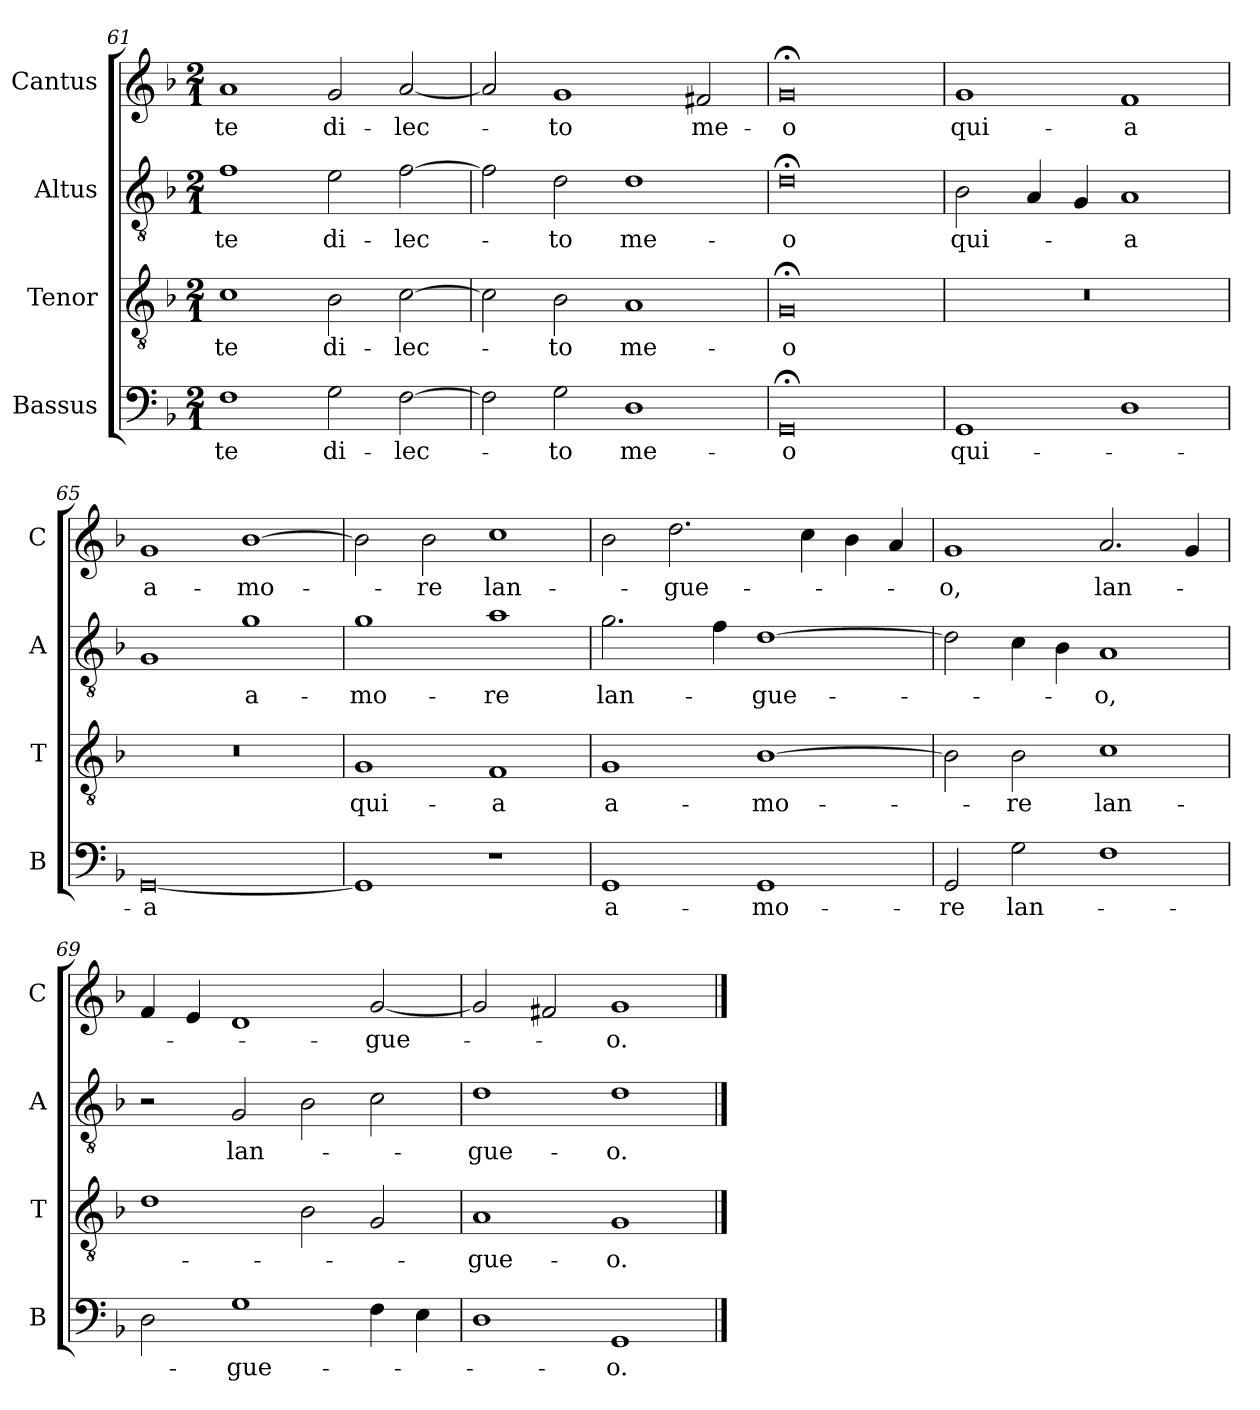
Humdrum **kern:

**kern	**text	**kern	**text	**kern	**text	**kern	**text
*part4	*part4	*part3	*part3	*part2	*part2	*part1	*part1
*staff4	*staff4	*staff3	*staff3	*staff2	*staff2	*staff1	*staff1
*I"Bassus	*	*I"Tenor	*	*I"Altus	*	*I"Cantus	*
*I'B	*	*I'T	*	*I'A	*	*I'C	*
*clefF4	*	*clefGv2	*	*clefGv2	*	*clefG2	*
*k[b-]	*	*k[b-]	*	*k[b-]	*	*k[b-]	*
*F:	*	*F:	*	*F:	*	*F:	*
*M2/1	*	*M2/1	*	*M2/1	*	*M2/1	*
=61	=61	=61	=61	=61	=61	=61	=61
1F	-te	1c	-te	1f	-te	1a	-te
2G	di-	2B-	di-	2e	di-	2g	di-
[2F	-lec-	[2c	-lec-	[2f	-lec-	[2a	-lec-
=62	=62	=62	=62	=62	=62	=62	=62
2F]	.	2c]	.	2f]	.	2a]	.
2G	-to	2B-	-to	2d	-to	1g	-to
!	!LO:LY:i	!	!LO:LY:i	!	!	!	!
1D	me-	1A	me-	1d	me-	.	.
!	!	!	!	!	!	!	!LO:LY:i
.	.	.	.	.	.	2f#X	me-
=63	=63	=63	=63	=63	=63	=63	=63
!	!LO:LY:i	!	!LO:LY:i	!	!	!	!LO:LY:i
0GG;<	-o	0G;<	-o	0d;<	-o	0g;<	-o
!!LO:LB:g=z
=64	=64	=64	=64	=64	=64	=64	=64
1GG	qui-	0r	.	2B-	qui-	1g	qui-
.	.	.	.	4A	.	.	.
.	.	.	.	4G	.	.	.
1D	.	.	.	1A	-a	1f	-a
=65	=65	=65	=65	=65	=65	=65	=65
[0GG	-a	0r	.	1G	.	1g	a-
.	.	.	.	1g	a-	[1b-	-mo-
=66	=66	=66	=66	=66	=66	=66	=66
1GG]	.	1G	qui-	1g	-mo-	2b-]	.
.	.	.	.	.	.	2b-	-re
1r	.	1F	-a	1a	-re	1cc	lan-
=67	=67	=67	=67	=67	=67	=67	=67
1GG	a-	1G	a-	2.g	lan-	2b-	.
.	.	.	.	.	.	2.dd	-gue-
.	.	.	.	4f	.	.	.
1GG	-mo-	[1B-	-mo-	[1d	-gue-	.	.
.	.	.	.	.	.	4cc	.
.	.	.	.	.	.	4b-	.
.	.	.	.	.	.	4a	.
!!LO:LB:g=z
=68	=68	=68	=68	=68	=68	=68	=68
2GG	-re	2B-]	.	2d]	.	1g	-o,
2G	lan-	2B-	-re	4c	.	.	.
.	.	.	.	4B-	.	.	.
1F	.	1c	lan-	1A	-o,	2.a	lan-
.	.	.	.	.	.	4g	.
=69	=69	=69	=69	=69	=69	=69	=69
2D	.	1d	.	2r	.	4f	.
.	.	.	.	.	.	4e	.
!	!	!	!	!	!LO:LY:i	!	!
1G	-gue-	.	.	2G	lan-	1d	.
.	.	2B-	.	2B-	.	.	.
4F	.	2G	.	2c	.	[2g	-gue-
4E	.	.	.	.	.	.	.
=70	=70	=70	=70	=70	=70	=70	=70
!	!	!	!	!	!LO:LY:i	!	!
1D	.	1A	-gue-	1d	-gue-	2g]	.
.	.	.	.	.	.	2f#X	.
!	!	!	!	!	!LO:LY:i	!	!
1GG	-o.	1G	-o.	1d	-o.	1g	-o.
==	==	==	==	==	==	==	==
*-	*-	*-	*-	*-	*-	*-	*-
